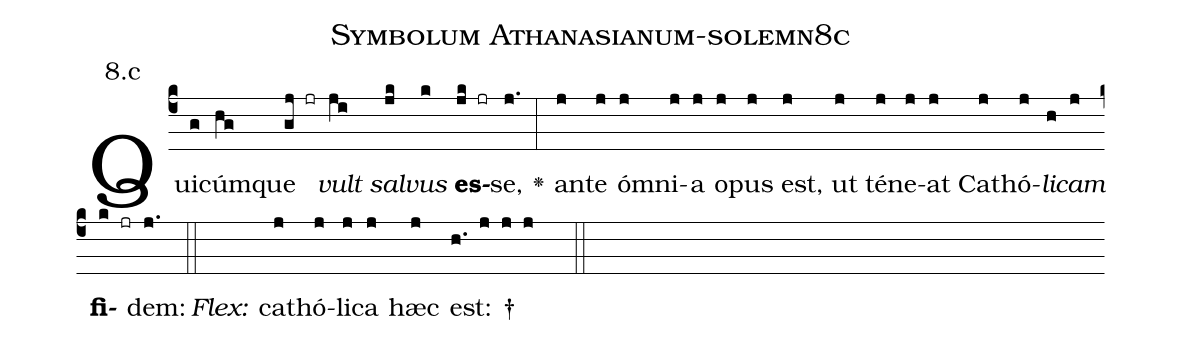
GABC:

name: Symbolum Athanasianum-solemn8c;
annotation: 8.c;
%%
(c4)Qui(g)cúm(hg)que(gj jr) <i>vult</i>(ji) <i>sal</i>(jk)<i>vus</i>(k) <b>es</b>(jk jr)se,(j.) <v>\greheightstar</v>(:) an(j)te(j) óm(j)ni(j)a(j) o(j)pus(j) est,(j) ut(j) té(j)ne(j)at(j) Ca(j)thó(j)<i>li</i>(h)<i>cam</i>(j) <b>fi</b>(k jr)dem:(j.) (::)
<i>Flex:</i>()  ca(j)thó(j)li(j)ca(j) hæc(j) est: †(h. j j j  ::)

%E(j) u(j) o(h) u(j) a(k) e.(j.) (::)
